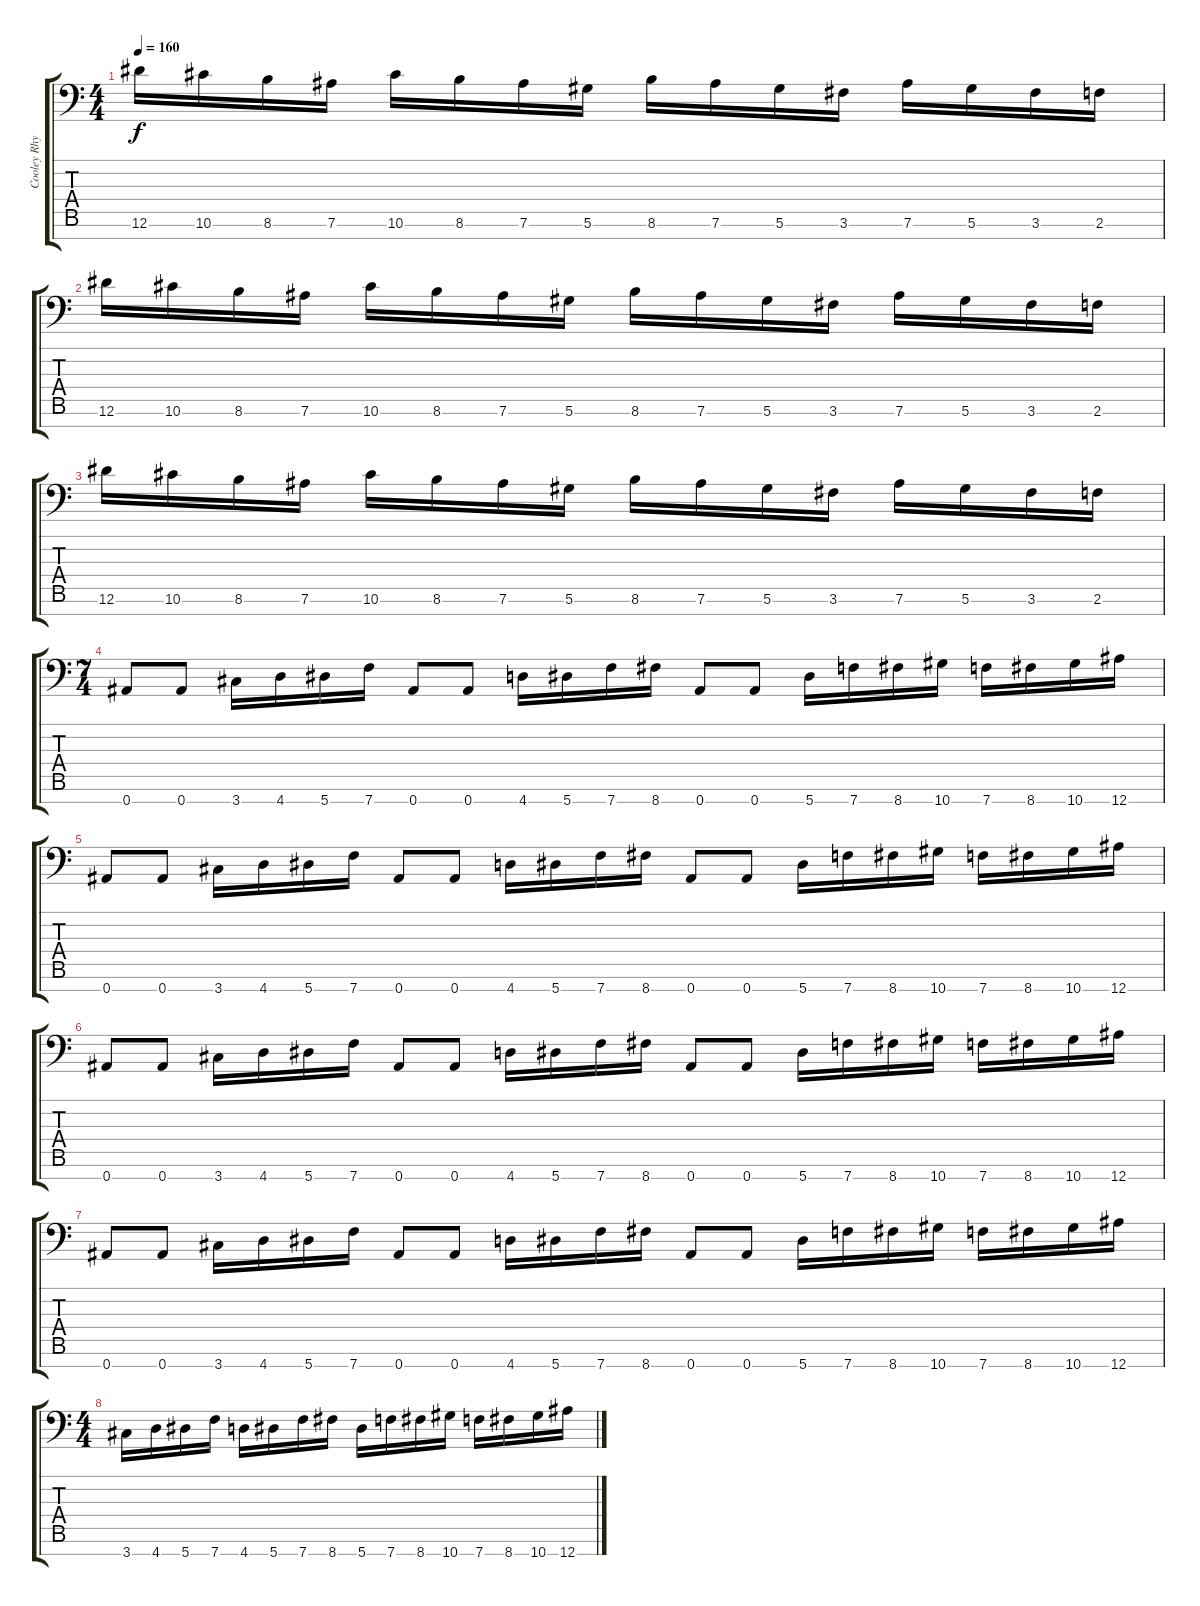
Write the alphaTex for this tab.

\track ("Cooley Rhythm" "Cooley Rhy") {instrument distortionguitar}
\staff {score tabs}
\tuning (Eb4 Bb3 Gb3 Db3 Ab2 Eb2 Bb1) {hide}
\ts (4 4)
\tempo 160
\clef f4
\ks c
12.6.16{dy f} 10.6.16 8.6.16 7.6.16 10.6.16 8.6.16 7.6.16 5.6.16 8.6.16 7.6.16 5.6.16 3.6.16 7.6.16 5.6.16 3.6.16 2.6.16 |
12.6.16 10.6.16 8.6.16 7.6.16 10.6.16 8.6.16 7.6.16 5.6.16 8.6.16 7.6.16 5.6.16 3.6.16 7.6.16 5.6.16 3.6.16 2.6.16 |
12.6.16 10.6.16 8.6.16 7.6.16 10.6.16 8.6.16 7.6.16 5.6.16 8.6.16 7.6.16 5.6.16 3.6.16 7.6.16 5.6.16 3.6.16 2.6.16 |
\ts (7 4)
0.7.8 0.7.8 3.7.16 4.7.16 5.7.16 7.7.16 0.7.8 0.7.8 4.7.16 5.7.16 7.7.16 8.7.16 0.7.8 0.7.8 5.7.16 7.7.16 8.7.16 10.7.16 7.7.16 8.7.16 10.7.16 12.7.16 |
0.7.8 0.7.8 3.7.16 4.7.16 5.7.16 7.7.16 0.7.8 0.7.8 4.7.16 5.7.16 7.7.16 8.7.16 0.7.8 0.7.8 5.7.16 7.7.16 8.7.16 10.7.16 7.7.16 8.7.16 10.7.16 12.7.16 |
0.7.8 0.7.8 3.7.16 4.7.16 5.7.16 7.7.16 0.7.8 0.7.8 4.7.16 5.7.16 7.7.16 8.7.16 0.7.8 0.7.8 5.7.16 7.7.16 8.7.16 10.7.16 7.7.16 8.7.16 10.7.16 12.7.16 |
0.7.8 0.7.8 3.7.16 4.7.16 5.7.16 7.7.16 0.7.8 0.7.8 4.7.16 5.7.16 7.7.16 8.7.16 0.7.8 0.7.8 5.7.16 7.7.16 8.7.16 10.7.16 7.7.16 8.7.16 10.7.16 12.7.16 |
\ts (4 4)
3.7.16 4.7.16 5.7.16 7.7.16 4.7.16 5.7.16 7.7.16 8.7.16 5.7.16 7.7.16 8.7.16 10.7.16 7.7.16 8.7.16 10.7.16 12.7.16
